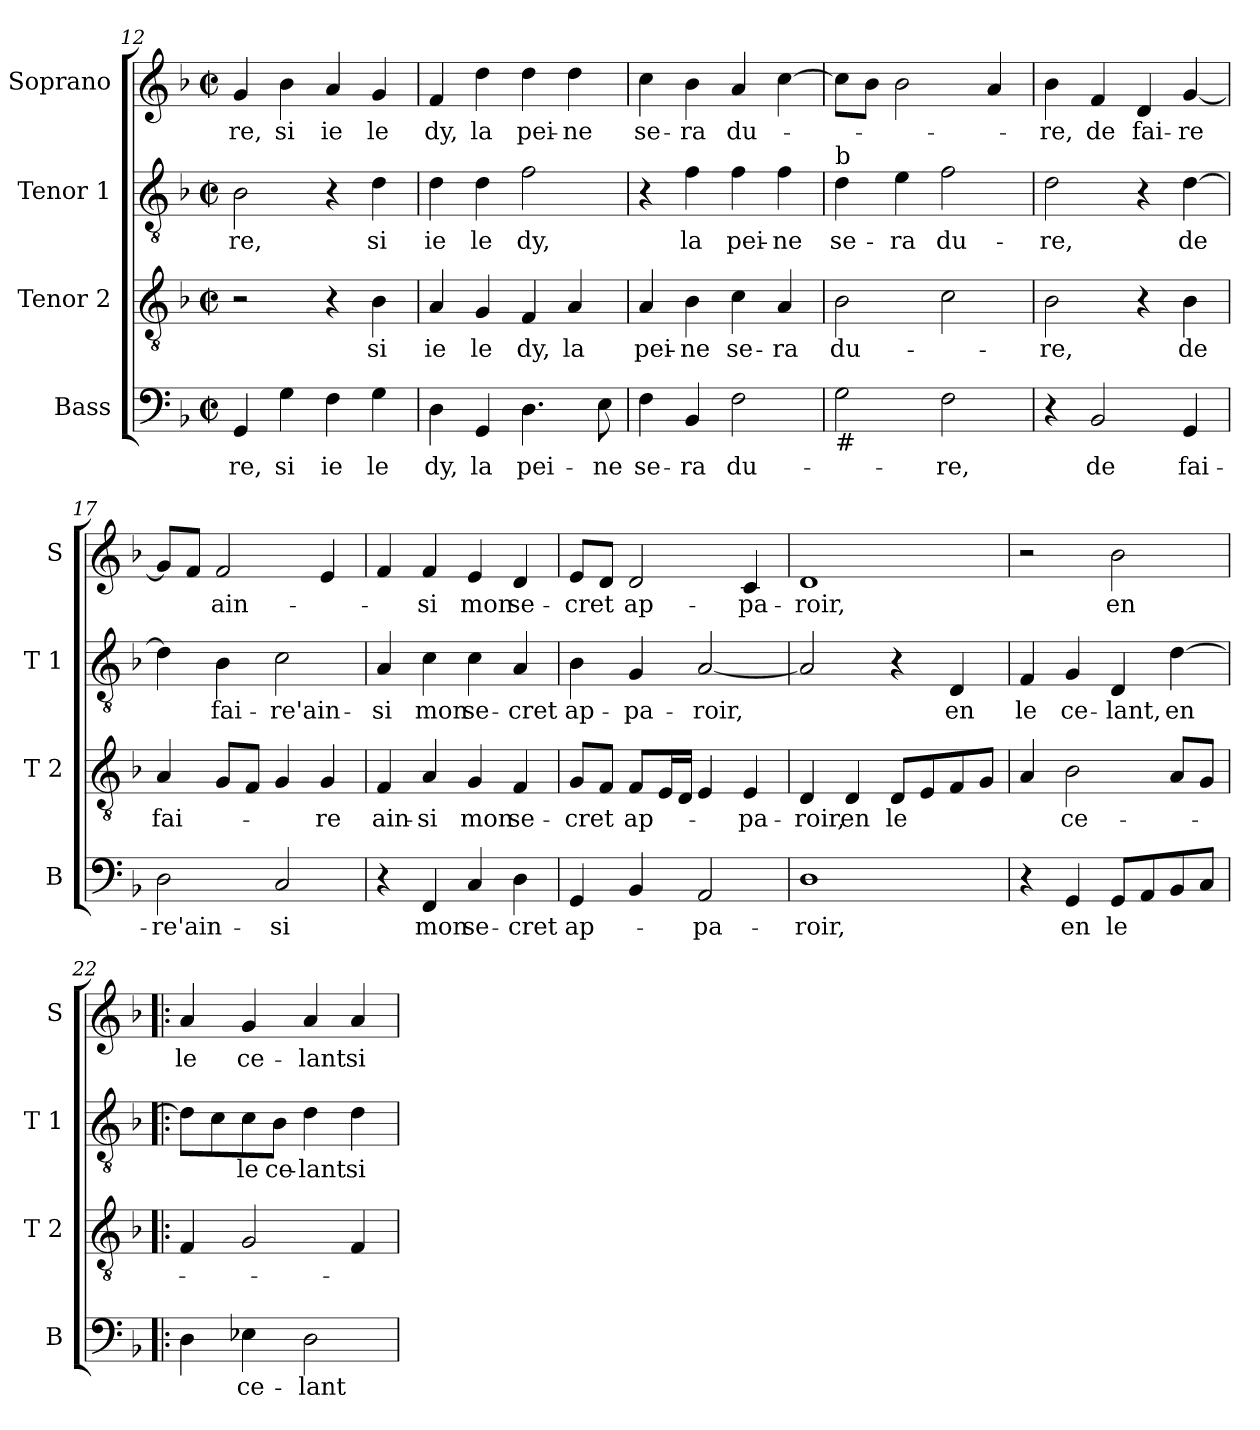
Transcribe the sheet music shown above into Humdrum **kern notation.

**kern	**text	**kern	**text	**kern	**text	**kern	**text
*part4	*part4	*part3	*part3	*part2	*part2	*part1	*part1
*staff4	*staff4	*staff3	*staff3	*staff2	*staff2	*staff1	*staff1
*I"Bass	*	*I"Tenor 2	*	*I"Tenor 1	*	*I"Soprano	*
*I'B	*	*I'T 2	*	*I'T 1	*	*I'S	*
!!LO:PB:g=z
*clefF4	*	*clefGv2	*	*clefGv2	*	*clefG2	*
*k[b-]	*	*k[b-]	*	*k[b-]	*	*k[b-]	*
*F:	*	*F:	*	*F:	*	*F:	*
*M2/2	*	*M2/2	*	*M2/2	*	*M2/2	*
*met(c|)	*	*met(c|)	*	*met(c|)	*	*met(c|)	*
=12	=12	=12	=12	=12	=12	=12	=12
!	!LO:LY:b	!	!	!	!LO:LY:b	!	!LO:LY:b
4GG/	re,	2r	.	2B-\	re,	4g/	re,
!	!LO:LY:b	!	!	!	!	!	!LO:LY:b
4G\	si	.	.	.	.	4b-\	si
!	!LO:LY:b	!	!	!	!	!	!LO:LY:b
4F\	ie	4r	.	4r	.	4a/	ie
!	!LO:LY:b	!	!LO:LY:b	!	!LO:LY:b	!	!LO:LY:b
4G\	le	4B-\	si	4d\	si	4g/	le
=13	=13	=13	=13	=13	=13	=13	=13
!	!LO:LY:b	!	!LO:LY:b	!	!LO:LY:b	!	!LO:LY:b
4D\	dy,	4A/	ie	4d\	ie	4f/	dy,
!	!LO:LY:b	!	!LO:LY:b	!	!LO:LY:b	!	!LO:LY:b
4GG/	la	4G/	le	4d\	le	4dd\	la
!	!LO:LY:b	!	!LO:LY:b	!	!LO:LY:b	!	!LO:LY:b
4.D\	pei-	4F/	dy,	2f\	dy,	4dd\	pei-
!	!	!	!LO:LY:b	!	!	!	!LO:LY:b
.	.	4A/	la	.	.	4dd\	-ne
!	!LO:LY:b	!	!	!	!	!	!
8E\	-ne	.	.	.	.	.	.
=14	=14	=14	=14	=14	=14	=14	=14
!	!LO:LY:b	!	!LO:LY:b	!	!	!	!LO:LY:b
4F\	se-	4A/	pei-	4r	.	4cc\	se-
!	!LO:LY:b	!	!LO:LY:b	!	!LO:LY:b	!	!LO:LY:b
4BB-/	-ra	4B-\	-ne	4f\	la	4b-\	-ra
!	!LO:LY:b	!	!LO:LY:b	!	!LO:LY:b	!	!LO:LY:b
2F\	du-	4c\	se-	4f\	pei-	4a/	du-
!	!	!	!LO:LY:b	!	!LO:LY:b	!	!
.	.	4A/	-ra	4f\	-ne	[4cc\	.
=15	=15	=15	=15	=15	=15	=15	=15
!	!	!	!	!LO:TX:a:t=b	!	!	!
!LO:TX:b:t=#	!	!	!	!	!	!	!
!	!	!	!LO:LY:b	!	!LO:LY:b	!	!
2G\	.	2B-\	du-	4d\	se-	8cc\L]	.
.	.	.	.	.	.	8b-\J	.
!	!	!	!	!	!LO:LY:b	!	!
.	.	.	.	4e\	-ra	2b-\	.
!	!LO:LY:b	!	!	!	!LO:LY:b	!	!
2F\	-re,	2c\	.	2f\	du-	.	.
.	.	.	.	.	.	4a/	.
=16	=16	=16	=16	=16	=16	=16	=16
!	!	!	!LO:LY:b	!	!LO:LY:b	!	!LO:LY:b
4r	.	2B-\	-re,	2d\	-re,	4b-\	-re,
!	!LO:LY:b	!	!	!	!	!	!LO:LY:b
2BB-/	de	.	.	.	.	4f/	de
!	!	!	!	!	!	!	!LO:LY:b
.	.	4r	.	4r	.	4d/	fai-
!	!LO:LY:b	!	!LO:LY:b	!	!LO:LY:b	!	!LO:LY:b
4GG/	fai-	4B-\	de	[4d\	de	[4g/	-re
!!LO:LB:g=z
=17	=17	=17	=17	=17	=17	=17	=17
!	!LO:LY:b	!	!LO:LY:b	!	!	!	!
2D\	-re'ain-	4A/	fai-	4d\]	.	8g/L]	.
.	.	.	.	.	.	8f/J	.
!	!	!	!	!	!LO:LY:b	!	!LO:LY:b
.	.	8G/L	.	4B-\	fai-	2f/	ain-
.	.	8F/J	.	.	.	.	.
!	!LO:LY:b	!	!	!	!LO:LY:b	!	!
2C/	-si	4G/	.	2c\	-re'ain-	.	.
!	!	!	!LO:LY:b	!	!	!	!
.	.	4G/	-re	.	.	4e/	.
=18	=18	=18	=18	=18	=18	=18	=18
!	!	!	!LO:LY:b	!	!LO:LY:b	!	!
4r	.	4F/	ain-	4A/	-si	4f/	.
!	!LO:LY:b	!	!LO:LY:b	!	!LO:LY:b	!	!LO:LY:b
4FF/	mon	4A/	-si	4c\	mon	4f/	-si
!	!LO:LY:b	!	!LO:LY:b	!	!LO:LY:b	!	!LO:LY:b
4C/	se-	4G/	mon	4c\	se-	4e/	mon
!	!LO:LY:b	!	!LO:LY:b	!	!LO:LY:b	!	!LO:LY:b
4D\	-cret	4F/	se-	4A/	-cret	4d/	se-
=19	=19	=19	=19	=19	=19	=19	=19
!	!LO:LY:b	!	!LO:LY:b	!	!LO:LY:b	!	!LO:LY:b
4GG/	ap-	8G/L	-cret	4B-\	ap-	8e/L	-cret
.	.	8F/J	.	.	.	8d/J	.
!	!	!	!LO:LY:b	!	!LO:LY:b	!	!LO:LY:b
4BB-/	.	8F/L	ap-	4G/	-pa-	2d/	ap-
.	.	16E/L	.	.	.	.	.
.	.	16D/JJ	.	.	.	.	.
!	!LO:LY:b	!	!	!	!LO:LY:b	!	!
2AA/	-pa-	4E/	.	[2A/	-roir,	.	.
!	!	!	!LO:LY:b	!	!	!	!LO:LY:b
.	.	4E/	-pa-	.	.	4c/	-pa-
=20	=20	=20	=20	=20	=20	=20	=20
!	!LO:LY:b	!	!LO:LY:b	!	!	!	!LO:LY:b
1D	-roir,	4D/	-roir,	2A/]	.	1d	-roir,
!	!	!	!LO:LY:b	!	!	!	!
.	.	4D/	en	.	.	.	.
!	!	!	!LO:LY:b	!	!	!	!
.	.	8D/L	le	4r	.	.	.
.	.	8E/	.	.	.	.	.
!	!	!	!	!	!LO:LY:b	!	!
.	.	8F/	.	4D/	en	.	.
.	.	8G/J	.	.	.	.	.
=21	=21	=21	=21	=21	=21	=21	=21
!	!	!	!	!	!LO:LY:b	!	!
4r	.	4A/	.	4F/	le	2r	.
!	!LO:LY:b	!	!LO:LY:b	!	!LO:LY:b	!	!
4GG/	en	2B-\	ce-	4G/	ce-	.	.
!	!LO:LY:b	!	!	!	!LO:LY:b	!	!LO:LY:b
8GG/L	le	.	.	4D/	-lant,	2b-\	en
8AA/	.	.	.	.	.	.	.
!	!	!	!	!	!LO:LY:b	!	!
8BB-/	.	8A/L	.	[4d\	en	.	.
8C/J	.	8G/J	.	.	.	.	.
!!LO:LB:g=z
=22!|:	=22!|:	=22!|:	=22!|:	=22!|:	=22!|:	=22!|:	=22!|:
!	!	!	!	!	!	!	!LO:LY:b
4D\	.	4F/	.	8d\L]	.	4a/	le
.	.	.	.	8c\	.	.	.
!	!LO:LY:b	!	!	!	!LO:LY:b	!	!LO:LY:b
4E-X\	ce-	2G/	.	8c\	le	4g/	ce-
!	!	!	!	!	!LO:LY:b	!	!
.	.	.	.	8B-\J	ce-	.	.
!	!LO:LY:b	!	!	!	!LO:LY:b	!	!LO:LY:b
2D\	-lant	.	.	4d\	-lant	4a/	-lant
!	!	!	!	!	!LO:LY:b	!	!LO:LY:b
.	.	4F/	.	4d\	si	4a/	si
=	=	=	=	=	=	=	=
*-	*-	*-	*-	*-	*-	*-	*-
